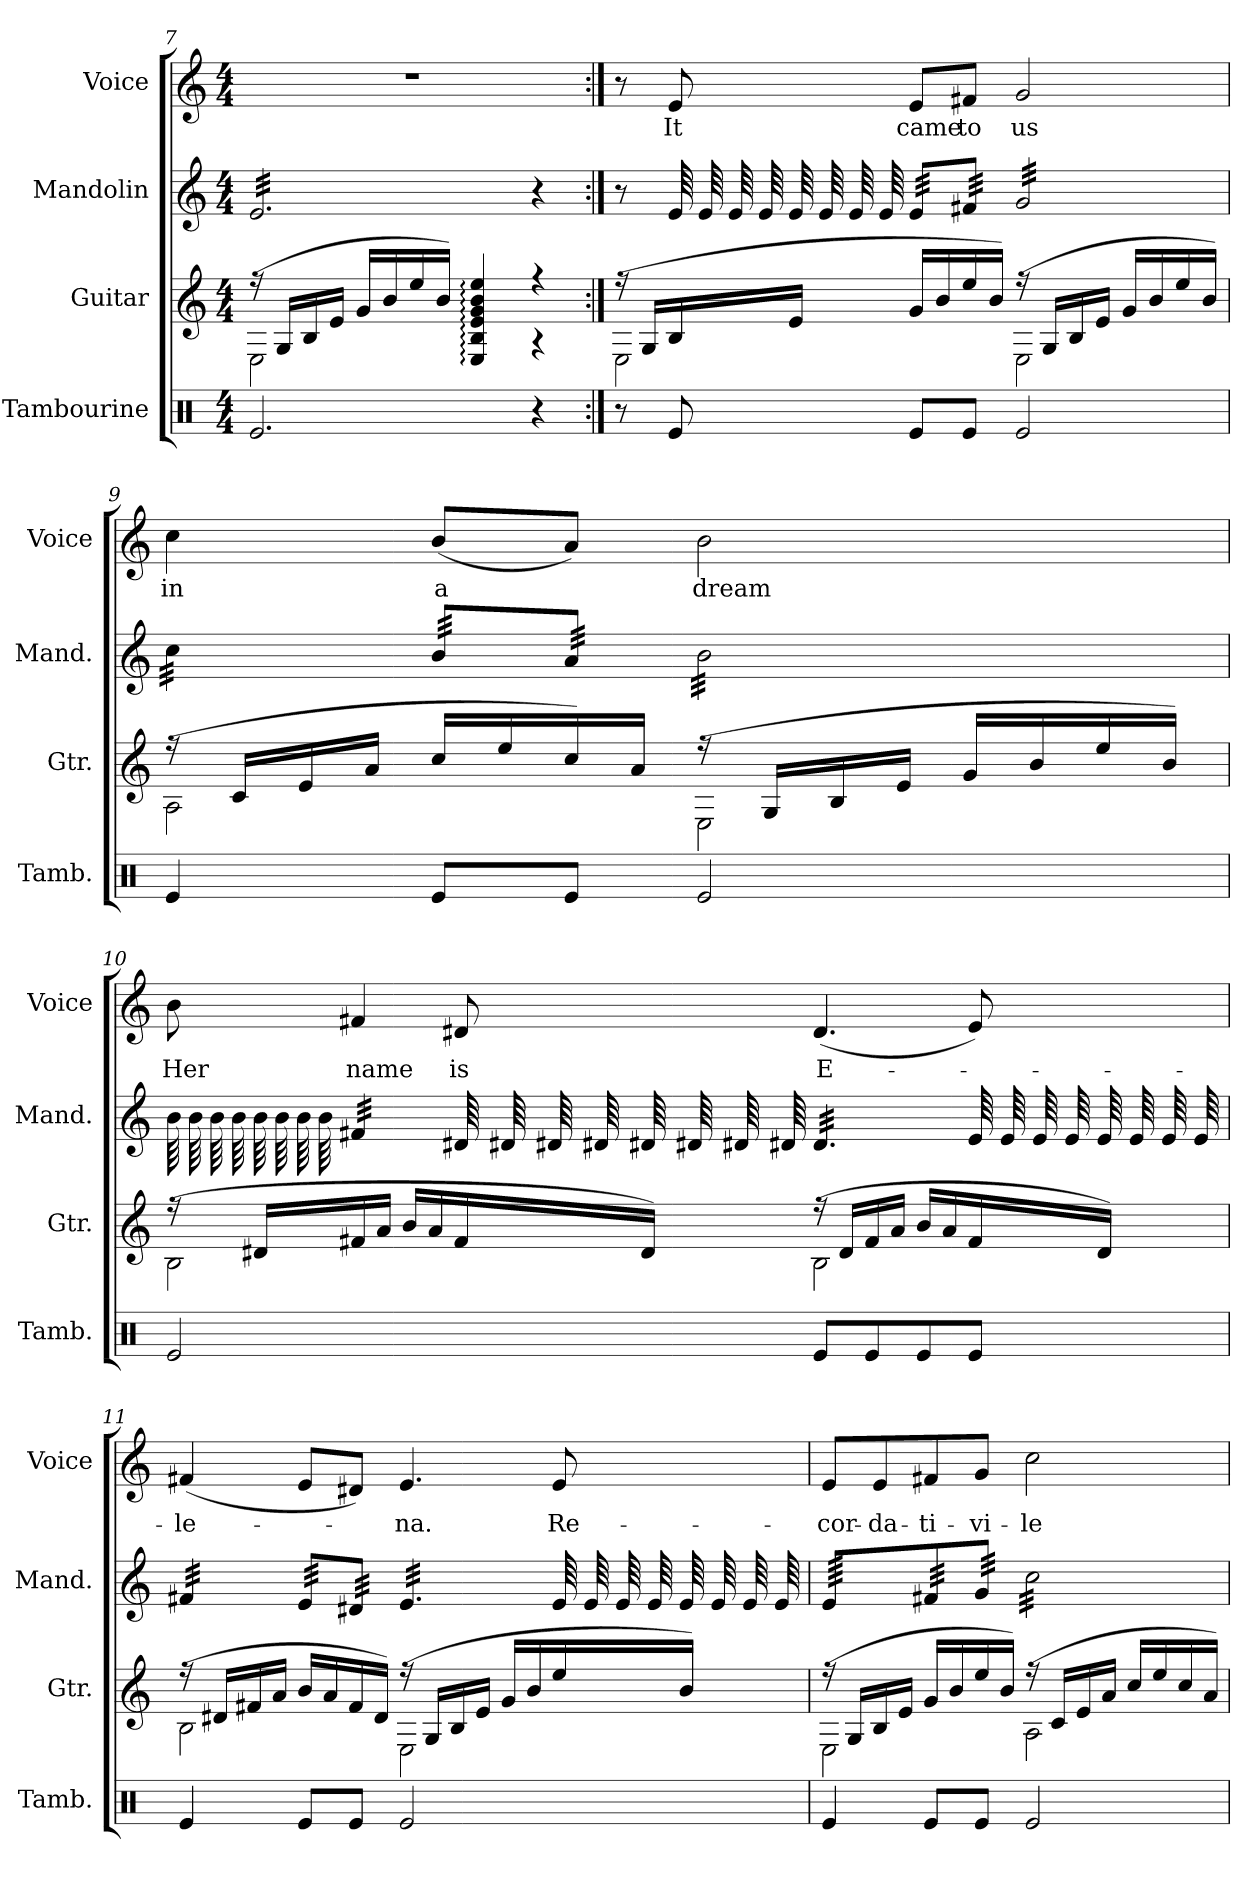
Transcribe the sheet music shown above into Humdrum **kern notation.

**kern	**kern	**kern	**kern	**text
*part4	*part3	*part2	*part1	*part1
*staff4	*staff3	*staff2	*staff1	*staff1
*I"Tambourine	*I"Guitar	*I"Mandolin	*I"Voice	*
*I'Tamb.	*I'Gtr.	*I'Mand.	*I'Voice	*
*clefX	*clefG2	*clefG2	*clefG2	*
*	*ITrd7c12	*	*	*
*k[]	*k[]	*k[]	*k[]	*
*C:	*C:	*C:	*C:	*
*M4/4	*M4/4	*M4/4	*M4/4	*
=7	=7	=7	=7	=7
*	*^	*	*	*
*	*	*	*tremolo	*	*
2.Rei/	(16r	2EEi\	32ei/LLL	1r	.
.	.	.	32ei/	.	.
.	16GGi/LL	.	32ei/	.	.
.	.	.	32ei/	.	.
.	16BBi/	.	32ei/	.	.
.	.	.	32ei/	.	.
.	16Ei/JJ	.	32ei/	.	.
.	.	.	32ei/	.	.
.	16Gi/LL	.	32ei/	.	.
.	.	.	32ei/	.	.
.	16Bi/	.	32ei/	.	.
.	.	.	32ei/	.	.
.	16ei/	.	32ei/	.	.
.	.	.	32ei/	.	.
.	16Bi/JJ)	.	32ei/	.	.
.	.	.	32ei/	.	.
.	4EEi/: 4BBi: 4Ei: 4Gi: 4Bi: 4ei:	4ryy	32ei/	.	.
.	.	.	32ei/	.	.
.	.	.	32ei/	.	.
.	.	.	32ei/	.	.
.	.	.	32ei/	.	.
.	.	.	32ei/	.	.
.	.	.	32ei/	.	.
.	.	.	32ei/JJJ	.	.
4r	4r	4r	4r	.	.
!!LO:LB:g=z
=8:|!	=8:|!	=8:|!	=8:|!	=8:|!	=8:|!
8r	(16r	2EEi\	8r	8r	.
.	16GGi/LL	.	.	.	.
!	!	!	!	!	!LO:LY:b:color=#000000
8Rei/	16BBi/	.	64ei/	8ei/	It
.	.	.	64ei/	.	.
.	.	.	64ei/	.	.
.	.	.	64ei/	.	.
.	16Ei/JJ	.	64ei/	.	.
.	.	.	64ei/	.	.
.	.	.	64ei/	.	.
.	.	.	64ei/	.	.
!	!	!	!	!	!LO:LY:b:color=#000000
8Rei/L	16Gi/LL	.	64ei/LLLL	8ei/L	came
.	.	.	64ei/	.	.
.	.	.	64ei/	.	.
.	.	.	64ei/	.	.
.	16Bi/	.	64ei/	.	.
.	.	.	64ei/	.	.
.	.	.	64ei/	.	.
.	.	.	64ei/	.	.
!	!	!	!	!	!LO:LY:b:color=#000000
8Rei/J	16ei/	.	64f#Xi/	8f#Xi/J	to
.	.	.	64f#Xi/	.	.
.	.	.	64f#Xi/	.	.
.	.	.	64f#Xi/	.	.
.	16Bi/JJ)	.	64f#Xi/	.	.
.	.	.	64f#Xi/	.	.
.	.	.	64f#Xi/	.	.
.	.	.	64f#Xi/JJJJ	.	.
!	!	!	!	!	!LO:LY:b:color=#000000
2Rei/	(16r	2EEi\	32gi/LLL	2gi/	us
.	.	.	32gi/	.	.
.	16GGi/LL	.	32gi/	.	.
.	.	.	32gi/	.	.
.	16BBi/	.	32gi/	.	.
.	.	.	32gi/	.	.
.	16Ei/JJ	.	32gi/	.	.
.	.	.	32gi/	.	.
.	16Gi/LL	.	32gi/	.	.
.	.	.	32gi/	.	.
.	16Bi/	.	32gi/	.	.
.	.	.	32gi/	.	.
.	16ei/	.	32gi/	.	.
.	.	.	32gi/	.	.
.	16Bi/JJ)	.	32gi/	.	.
.	.	.	32gi/JJJ	.	.
=9	=9	=9	=9	=9	=9
!	!	!	!	!	!LO:LY:b:color=#000000
4Rei/	(16r	2AAi\	32cci\LLL	4cci\	in
.	.	.	32cci\	.	.
.	16Ci/LL	.	32cci\	.	.
.	.	.	32cci\	.	.
.	16Ei/	.	32cci\	.	.
.	.	.	32cci\	.	.
.	16Ai/JJ	.	32cci\	.	.
.	.	.	32cci\JJJ	.	.
!	!	!	!	!	!LO:LY:b:color=#000000
8Rei/L	16ci/LL	.	(64bi/LLLL	(8bi/L	a
.	.	.	(64bi/	.	.
.	.	.	(64bi/	.	.
.	.	.	(64bi/	.	.
.	16ei/	.	(64bi/	.	.
.	.	.	(64bi/	.	.
.	.	.	(64bi/	.	.
.	.	.	(64bi/	.	.
8Rei/J	16ci/)	.	64ai/)	8ai/J)	.
.	.	.	64ai/)	.	.
.	.	.	64ai/)	.	.
.	.	.	64ai/)	.	.
.	16Ai/JJ	.	64ai/)	.	.
.	.	.	64ai/)	.	.
.	.	.	64ai/)	.	.
.	.	.	64ai/)JJJJ	.	.
!	!	!	!	!	!LO:LY:b:color=#000000
2Rei/	(16r	2EEi\	32bi\LLL	2bi\	dream
.	.	.	32bi\	.	.
.	16GGi/LL	.	32bi\	.	.
.	.	.	32bi\	.	.
.	16BBi/	.	32bi\	.	.
.	.	.	32bi\	.	.
.	16Ei/JJ	.	32bi\	.	.
.	.	.	32bi\	.	.
.	16Gi/LL	.	32bi\	.	.
.	.	.	32bi\	.	.
.	16Bi/	.	32bi\	.	.
.	.	.	32bi\	.	.
.	16ei/	.	32bi\	.	.
.	.	.	32bi\	.	.
.	16Bi/JJ)	.	32bi\	.	.
.	.	.	32bi\JJJ	.	.
=10	=10	=10	=10	=10	=10
!	!	!	!	!	!LO:LY:b:color=#000000
2Rei/	(16r	2BBi\	64bi\	8bi\	Her
.	.	.	64bi\	.	.
.	.	.	64bi\	.	.
.	.	.	64bi\	.	.
.	16D#Xi/LL	.	64bi\	.	.
.	.	.	64bi\	.	.
.	.	.	64bi\	.	.
.	.	.	64bi\	.	.
!	!	!	!	!	!LO:LY:b:color=#000000
.	16F#Xi/	.	32f#Xi/LLL	4f#Xi/	name
.	.	.	32f#Xi/	.	.
.	16Ai/JJ	.	32f#Xi/	.	.
.	.	.	32f#Xi/	.	.
.	16Bi/LL	.	32f#Xi/	.	.
.	.	.	32f#Xi/	.	.
.	16Ai/	.	32f#Xi/	.	.
.	.	.	32f#Xi/JJJ	.	.
!	!	!	!	!	!LO:LY:b:color=#000000
.	16F#i/	.	64d#Xi/	8d#Xi/	is
.	.	.	64d#Xi/	.	.
.	.	.	64d#Xi/	.	.
.	.	.	64d#Xi/	.	.
.	16D#i/JJ)	.	64d#Xi/	.	.
.	.	.	64d#Xi/	.	.
.	.	.	64d#Xi/	.	.
.	.	.	64d#Xi/	.	.
!	!	!	!	!	!LO:LY:b:color=#000000
8Rei/L	(16r	2BBi\	32d#i/LLL	(4.d#i/	E-
.	.	.	32d#i/	.	.
.	16D#i/LL	.	32d#i/	.	.
.	.	.	32d#i/	.	.
8Rei/	16F#i/	.	32d#i/	.	.
.	.	.	32d#i/	.	.
.	16Ai/JJ	.	32d#i/	.	.
.	.	.	32d#i/	.	.
8Rei/	16Bi/LL	.	32d#i/	.	.
.	.	.	32d#i/	.	.
.	16Ai/	.	32d#i/	.	.
.	.	.	32d#i/JJJ	.	.
8Rei/J	16F#i/	.	64ei/	8ei/)	.
.	.	.	64ei/	.	.
.	.	.	64ei/	.	.
.	.	.	64ei/	.	.
.	16D#i/JJ)	.	64ei/	.	.
.	.	.	64ei/	.	.
.	.	.	64ei/	.	.
.	.	.	64ei/	.	.
=11	=11	=11	=11	=11	=11
!	!	!	!	!	!LO:LY:b:color=#000000
4Rei/	(16r	2BBi\	(32f#Xi/LLL	(4f#Xi/	-le-
.	.	.	(32f#Xi/	.	.
.	16D#Xi/LL	.	(32f#Xi/	.	.
.	.	.	(32f#Xi/	.	.
.	16F#Xi/	.	(32f#Xi/	.	.
.	.	.	(32f#Xi/	.	.
.	16Ai/JJ	.	(32f#Xi/	.	.
.	.	.	(32f#Xi/JJJ	.	.
8Rei/L	16Bi/LL	.	64ei/LLLL	8ei/L	.
.	.	.	64ei/	.	.
.	.	.	64ei/	.	.
.	.	.	64ei/	.	.
.	16Ai/	.	64ei/	.	.
.	.	.	64ei/	.	.
.	.	.	64ei/	.	.
.	.	.	64ei/	.	.
8Rei/J	16F#i/	.	64d#Xi/)	8d#Xi/J)	.
.	.	.	64d#Xi/)	.	.
.	.	.	64d#Xi/)	.	.
.	.	.	64d#Xi/)	.	.
.	16D#i/JJ)	.	64d#Xi/)	.	.
.	.	.	64d#Xi/)	.	.
.	.	.	64d#Xi/)	.	.
.	.	.	64d#Xi/)JJJJ	.	.
!	!	!	!	!	!LO:LY:b:color=#000000
2Rei/	(16r	2EEi\	32ei/LLL	4.ei/	-na.
.	.	.	32ei/	.	.
.	16GGi/LL	.	32ei/	.	.
.	.	.	32ei/	.	.
.	16BBi/	.	32ei/	.	.
.	.	.	32ei/	.	.
.	16Ei/JJ	.	32ei/	.	.
.	.	.	32ei/	.	.
.	16Gi/LL	.	32ei/	.	.
.	.	.	32ei/	.	.
.	16Bi/	.	32ei/	.	.
.	.	.	32ei/JJJ	.	.
!	!	!	!	!	!LO:LY:b:color=#000000
.	16ei/	.	64ei/	8ei/	Re-
.	.	.	64ei/	.	.
.	.	.	64ei/	.	.
.	.	.	64ei/	.	.
.	16Bi/JJ)	.	64ei/	.	.
.	.	.	64ei/	.	.
.	.	.	64ei/	.	.
.	.	.	64ei/	.	.
!!LO:PB:g=z
=12	=12	=12	=12	=12	=12
!	!	!	!	!	!LO:LY:b:color=#000000
4Rei/	(16r	2EEi\	64ei/LLLL	8ei/L	-cor-
.	.	.	64ei/	.	.
.	.	.	64ei/	.	.
.	.	.	64ei/	.	.
.	16GGi/LL	.	64ei/	.	.
.	.	.	64ei/	.	.
.	.	.	64ei/	.	.
.	.	.	64ei/	.	.
!	!	!	!	!	!LO:LY:b:color=#000000
.	16BBi/	.	64ei/	8ei/	-da-
.	.	.	64ei/	.	.
.	.	.	64ei/	.	.
.	.	.	64ei/	.	.
.	16Ei/JJ	.	64ei/	.	.
.	.	.	64ei/	.	.
.	.	.	64ei/	.	.
.	.	.	64ei/	.	.
!	!	!	!	!	!LO:LY:b:color=#000000
8Rei/L	16Gi/LL	.	64f#Xi/	8f#Xi/	-ti-
.	.	.	64f#Xi/	.	.
.	.	.	64f#Xi/	.	.
.	.	.	64f#Xi/	.	.
.	16Bi/	.	64f#Xi/	.	.
.	.	.	64f#Xi/	.	.
.	.	.	64f#Xi/	.	.
.	.	.	64f#Xi/	.	.
!	!	!	!	!	!LO:LY:b:color=#000000
8Rei/J	16ei/	.	64gi/	8gi/J	-vi-
.	.	.	64gi/	.	.
.	.	.	64gi/	.	.
.	.	.	64gi/	.	.
.	16Bi/JJ)	.	64gi/	.	.
.	.	.	64gi/	.	.
.	.	.	64gi/	.	.
.	.	.	64gi/JJJJ	.	.
!	!	!	!	!	!LO:LY:b:color=#000000
2Rei/	(16r	2AAi\	32cci\LLL	2cci\	-le
.	.	.	32cci\	.	.
.	16Ci/LL	.	32cci\	.	.
.	.	.	32cci\	.	.
.	16Ei/	.	32cci\	.	.
.	.	.	32cci\	.	.
.	16Ai/JJ	.	32cci\	.	.
.	.	.	32cci\	.	.
.	16ci/LL	.	32cci\	.	.
.	.	.	32cci\	.	.
.	16ei/	.	32cci\	.	.
.	.	.	32cci\	.	.
.	16ci/	.	32cci\	.	.
.	.	.	32cci\	.	.
.	16Ai/JJ)	.	32cci\	.	.
.	.	.	32cci\JJJ	.	.
*	*	*	*Xtremolo	*	*
*	*v	*v	*	*	*
=	=	=	=	=
*-	*-	*-	*-	*-
